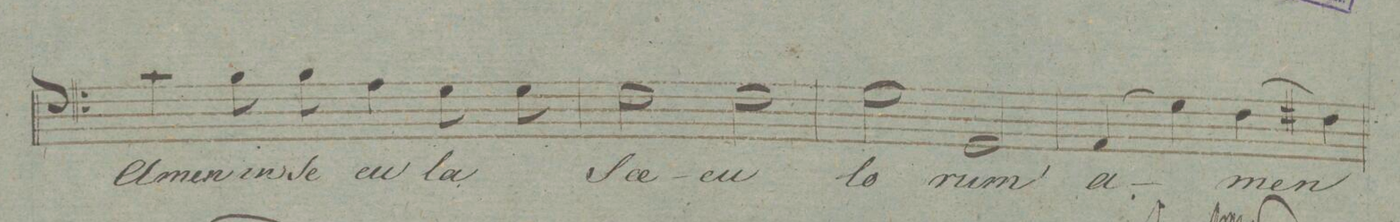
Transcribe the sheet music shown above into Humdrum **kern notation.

**kern	**text	**dynam
*I"Baſso.	*	*
*clefF4	*	*
*k[]	*	*
*met(c|)	*	*
*M2/2	*	*
4c\	Amen	.
8B\	in	.
8B\	Se-	.
4A\	-cu-	.
8G\	-la	.
8G\	.	.
=85	=85	=85
2F\	Sæ-	.
2F\	-cu-	.
=86	=86	=86
2G\	-lo-	.
2GG/	-rum	.
=87	=87	=87
(4AA/	a-	.
4G\)	.	.
(4F\	-men	.
4F#X\)	.	.
=88	=88	=88
*-	*-	*-
